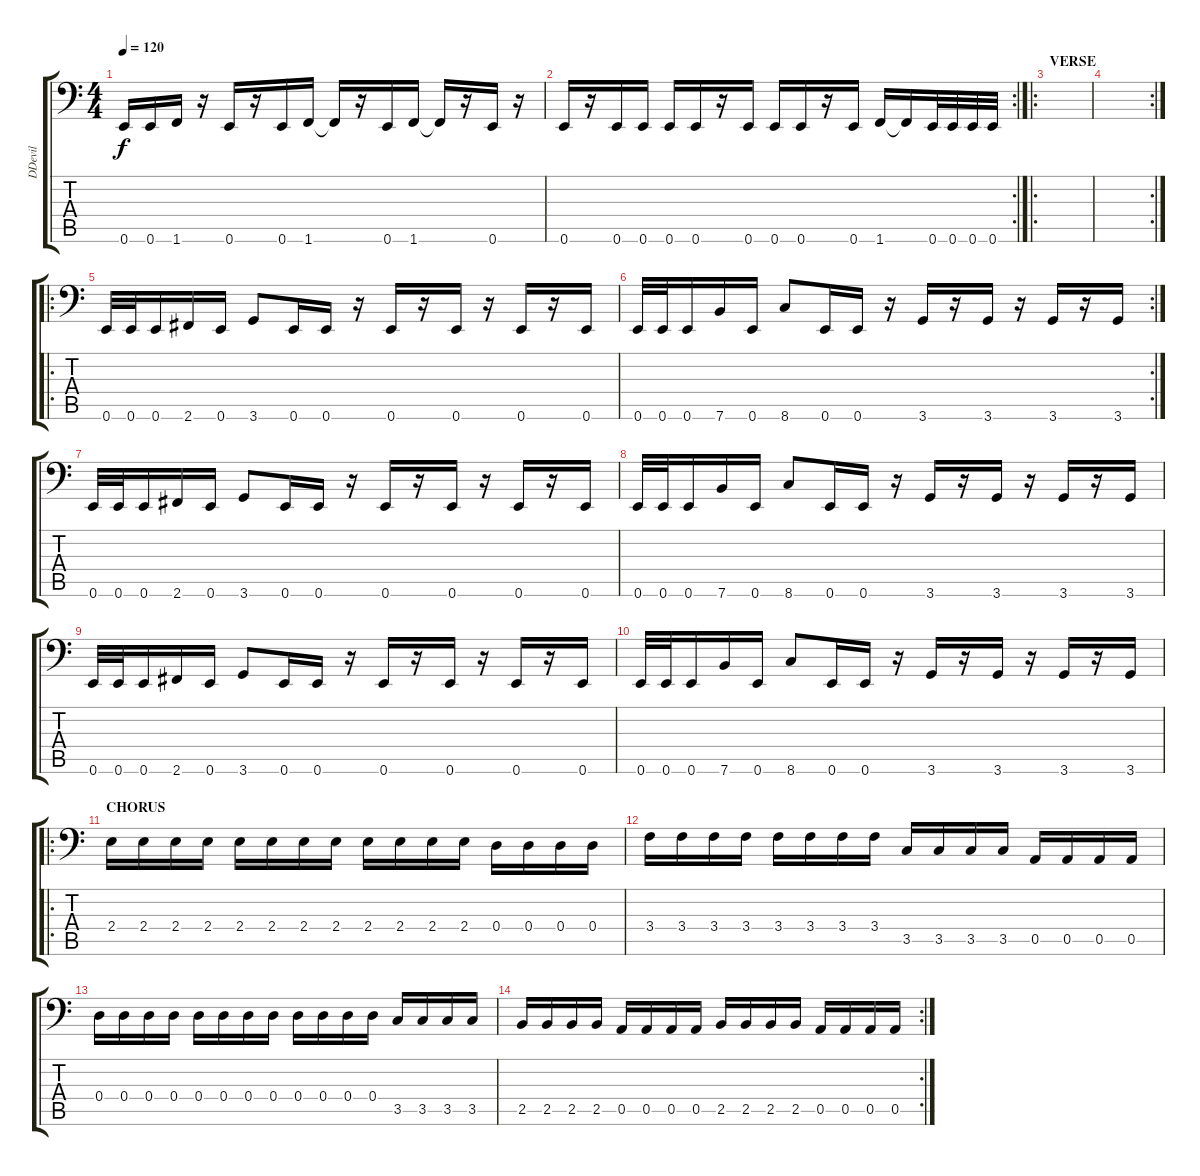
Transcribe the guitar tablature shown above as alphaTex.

\track ("DDevil" "DDevil") {instrument electricbassfinger}
\staff {score tabs}
\tuning (E3 B2 G2 D2 A1 E1) {hide}
\ts (4 4)
\tempo 120
\clef f4
\ks c
0.6.16{dy f} 0.6.16 1.6.16 r.16 0.6.16 r.16 0.6.16 1.6.16 1.6{t}.16 r.16 0.6.16 1.6.16 1.6{t}.16 r.16 0.6.16 r.16 |
\rc 2
0.6.16 r.16 0.6.16 0.6.16 0.6.16 0.6.16 r.16 0.6.16 0.6.16 0.6.16 r.16 0.6.16 1.6.16 1.6{t}.16 0.6.32 0.6.32 0.6.32 0.6.32 |
\ro
\section ("" "VERSE")
|
\rc 2
|
\ro
0.6.32 0.6.32 0.6.16 2.6.16 0.6.16 3.6.8 0.6.16 0.6.16 r.16 0.6.16 r.16 0.6.16 r.16 0.6.16 r.16 0.6.16 |
\rc 2
0.6.32 0.6.32 0.6.16 7.6.16 0.6.16 8.6.8 0.6.16 0.6.16 r.16 3.6.16 r.16 3.6.16 r.16 3.6.16 r.16 3.6.16 |
0.6.32 0.6.32 0.6.16 2.6.16 0.6.16 3.6.8 0.6.16 0.6.16 r.16 0.6.16 r.16 0.6.16 r.16 0.6.16 r.16 0.6.16 |
0.6.32 0.6.32 0.6.16 7.6.16 0.6.16 8.6.8 0.6.16 0.6.16 r.16 3.6.16 r.16 3.6.16 r.16 3.6.16 r.16 3.6.16 |
0.6.32 0.6.32 0.6.16 2.6.16 0.6.16 3.6.8 0.6.16 0.6.16 r.16 0.6.16 r.16 0.6.16 r.16 0.6.16 r.16 0.6.16 |
0.6.32 0.6.32 0.6.16 7.6.16 0.6.16 8.6.8 0.6.16 0.6.16 r.16 3.6.16 r.16 3.6.16 r.16 3.6.16 r.16 3.6.16 |
\ro
\section ("" "CHORUS")
2.4.16 2.4.16 2.4.16 2.4.16 2.4.16 2.4.16 2.4.16 2.4.16 2.4.16 2.4.16 2.4.16 2.4.16 0.4.16 0.4.16 0.4.16 0.4.16 |
3.4.16 3.4.16 3.4.16 3.4.16 3.4.16 3.4.16 3.4.16 3.4.16 3.5.16 3.5.16 3.5.16 3.5.16 0.5.16 0.5.16 0.5.16 0.5.16 |
0.4.16 0.4.16 0.4.16 0.4.16 0.4.16 0.4.16 0.4.16 0.4.16 0.4.16 0.4.16 0.4.16 0.4.16 3.5.16 3.5.16 3.5.16 3.5.16 |
\rc 2
2.5.16 2.5.16 2.5.16 2.5.16 0.5.16 0.5.16 0.5.16 0.5.16 2.5.16 2.5.16 2.5.16 2.5.16 0.5.16 0.5.16 0.5.16 0.5.16
